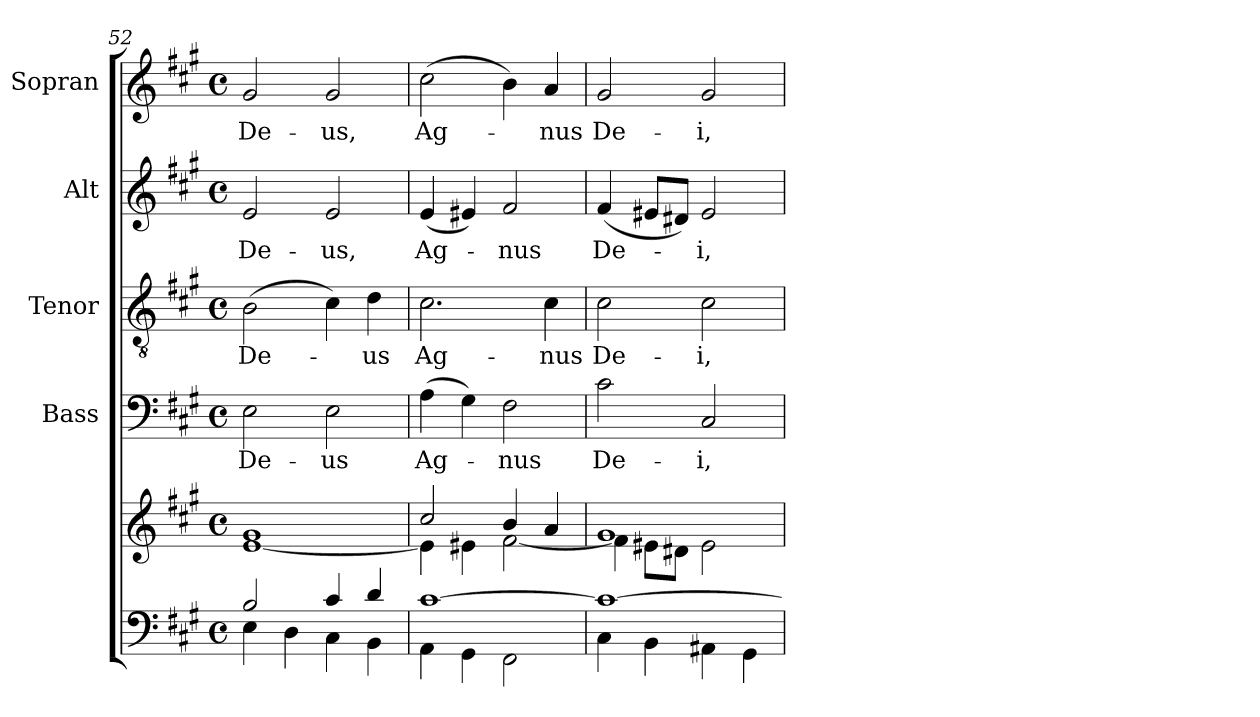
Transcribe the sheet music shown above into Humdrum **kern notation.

**kern	**kern	**kern	**text	**kern	**text	**kern	**text	**kern	**text
*part5	*part5	*part4	*part4	*part3	*part3	*part2	*part2	*part1	*part1
*staff6	*staff5	*staff4	*staff4	*staff3	*staff3	*staff2	*staff2	*staff1	*staff1
*	*	*I"Bass	*	*I"Tenor	*	*I"Alt	*	*I"Sopran	*
*	*	*I'B.	*	*I'T.	*	*I'A.	*	*I'S.	*
*clefF4	*clefG2	*clefF4	*	*clefGv2	*	*clefG2	*	*clefG2	*
*k[f#c#g#]	*k[f#c#g#]	*k[f#c#g#]	*	*k[f#c#g#]	*	*k[f#c#g#]	*	*k[f#c#g#]	*
*A:	*A:	*A:	*	*A:	*	*A:	*	*A:	*
*M4/4	*M4/4	*M4/4	*	*M4/4	*	*M4/4	*	*M4/4	*
*met(c)	*met(c)	*met(c)	*	*met(c)	*	*met(c)	*	*met(c)	*
=52	=52	=52	=52	=52	=52	=52	=52	=52	=52
*^	*^	*	*	*	*	*	*	*	*
!	!	!	!	!	!LO:LY:b	!	!LO:LY:b	!	!LO:LY:b	!	!LO:LY:b
2B/	4E\	1g#	[<1e	2E\	De-	(>2B\	De-	2e/	De-	2g#/	De-
.	4D\	.	.	.	.	.	.	.	.	.	.
!	!	!	!	!	!LO:LY:b	!	!	!	!LO:LY:b	!	!LO:LY:b
4c#/	4C#\	.	.	2E\	-us	4c#\)	.	2e/	-us,	2g#/	-us,
!	!	!	!	!	!	!	!LO:LY:b	!	!	!	!
4d/	4BB\	.	.	.	.	4d\	-us	.	.	.	.
=53	=53	=53	=53	=53	=53	=53	=53	=53	=53	=53	=53
!	!	!	!	!	!LO:LY:b	!	!LO:LY:b	!	!LO:LY:b	!	!LO:LY:b
[>1c#	4AA\	2cc#/	4e\]	(>4A\	Ag-	2.c#\	Ag-	(<4e/	Ag-	(>2cc#\	Ag-
.	4GG#\	.	4e#X\	4G#\)	.	.	.	4e#X/)	.	.	.
!	!	!	!	!	!LO:LY:b	!	!	!	!LO:LY:b	!	!
.	2FF#\	4b/	[<2f#\	2F#\	-nus	.	.	2f#/	-nus	4b\)	.
!	!	!	!	!	!	!	!LO:LY:b	!	!	!	!LO:LY:b
.	.	4a/	.	.	.	4c#\	-nus	.	.	4a/	-nus
!!LO:PB:g=z
=54	=54	=54	=54	=54	=54	=54	=54	=54	=54	=54	=54
!	!	!	!	!	!LO:LY:b	!	!LO:LY:b	!	!LO:LY:b	!	!LO:LY:b
1c#_	4C#\	1g#	4f#\]	2c#\	De-	2c#\	De-	(<4f#/	De-	2g#/	De-
.	4BB\	.	8e#X\L	.	.	.	.	8e#X/L	.	.	.
.	.	.	8d#X\J	.	.	.	.	8d#X/J)	.	.	.
!	!	!	!	!	!LO:LY:b	!	!LO:LY:b	!	!LO:LY:b	!	!LO:LY:b
.	4AA#X\	.	2e#\	2C#/	-i,	2c#\	-i,	2e#/	-i,	2g#/	-i,
.	4GG#\	.	.	.	.	.	.	.	.	.	.
*v	*v	*	*	*	*	*	*	*	*	*	*
*	*v	*v	*	*	*	*	*	*	*	*
=	=	=	=	=	=	=	=	=	=
*-	*-	*-	*-	*-	*-	*-	*-	*-	*-
